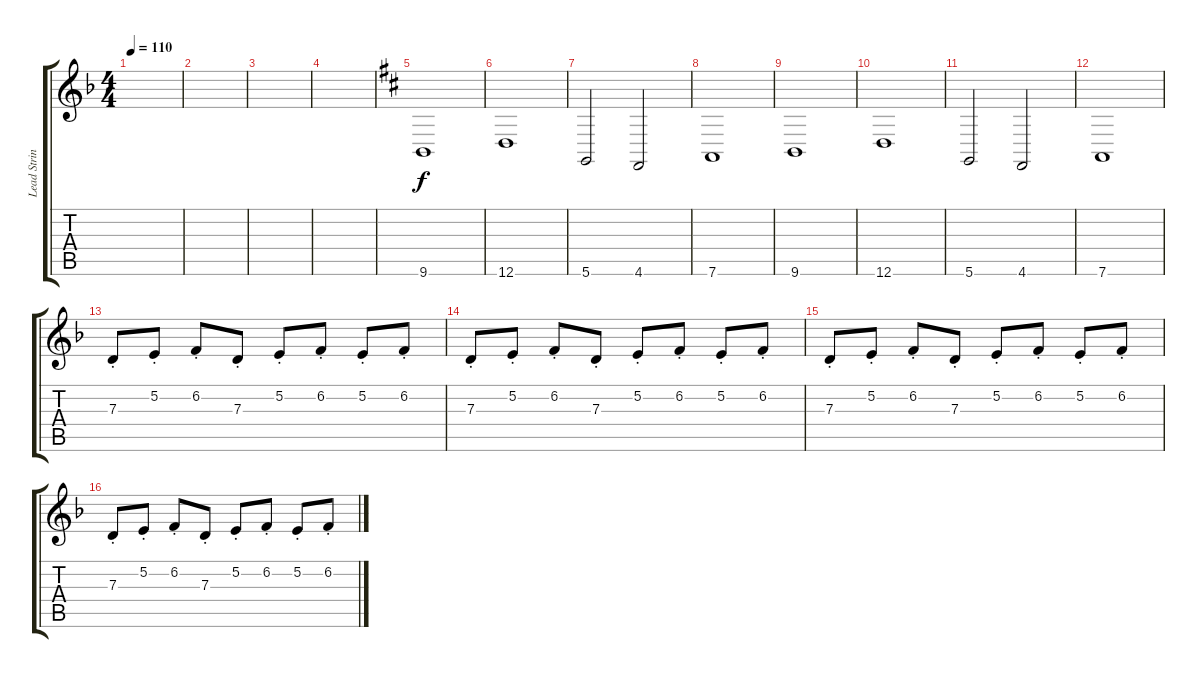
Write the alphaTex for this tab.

\track ("Lead Strings" "Lead Strin") {instrument stringensemble1}
\staff {score tabs}
\tuning (E4 B3 G3 D3 A2 D2) {hide}
\ts (4 4)
\tempo 110
\clef g2
\ks dminor
|
|
|
|
\ks bminor
9.6.1 |
12.6.1 |
5.6.2 4.6.2 |
7.6.1 |
9.6.1 |
12.6.1 |
5.6.2 4.6.2 |
7.6.1 |
\ks dminor
7.3{st}.8 5.2{st}.8 6.2{st}.8 7.3{st}.8 5.2{st}.8 6.2{st}.8 5.2{st}.8 6.2{st}.8 |
7.3{st}.8 5.2{st}.8 6.2{st}.8 7.3{st}.8 5.2{st}.8 6.2{st}.8 5.2{st}.8 6.2{st}.8 |
7.3{st}.8 5.2{st}.8 6.2{st}.8 7.3{st}.8 5.2{st}.8 6.2{st}.8 5.2{st}.8 6.2{st}.8 |
7.3{st}.8 5.2{st}.8 6.2{st}.8 7.3{st}.8 5.2{st}.8 6.2{st}.8 5.2{st}.8 6.2{st}.8
